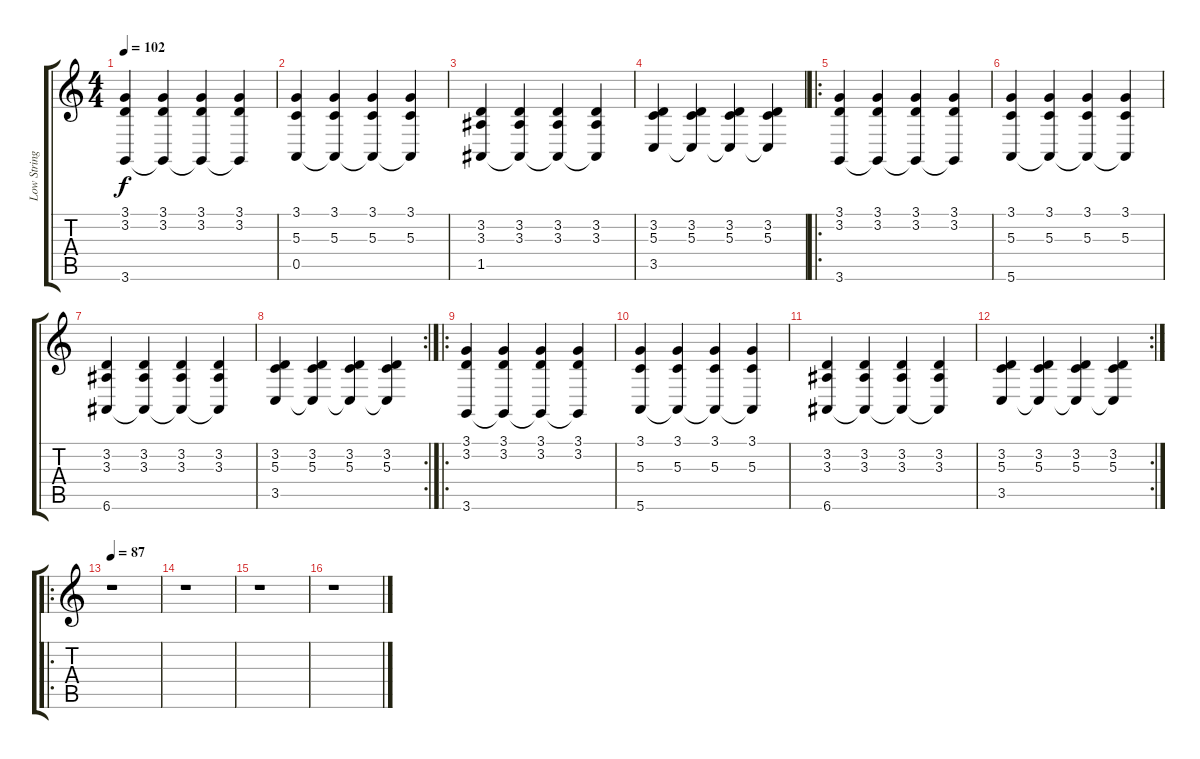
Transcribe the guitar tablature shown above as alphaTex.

\track ("Low Strings" "Low String") {instrument synthstrings1}
\staff {score tabs}
\tuning (E4 B3 G3 D3 A2 E2) {hide}
\ts (4 4)
\tempo 102
\clef g2
\ks c
(3.1 3.2 3.6).4{dy f} (3.1 3.2 3.6{t}).4 (3.1 3.2 3.6{t}).4 (3.1 3.2 3.6{t}).4 |
(3.1 5.3 0.5).4 (3.1 5.3 0.5{t}).4 (3.1 5.3 0.5{t}).4 (3.1 5.3 0.5{t}).4 |
(3.2 3.3 1.5).4 (3.2 3.3 1.5{t}).4 (3.2 3.3 1.5{t}).4 (3.2 3.3 1.5{t}).4 |
(3.2 5.3 3.5).4 (3.2 5.3 3.5{t}).4 (3.2 5.3 3.5{t}).4 (3.2 5.3 3.5{t}).4 |
\ro
(3.1 3.2 3.6).4 (3.1 3.2 3.6{t}).4 (3.1 3.2 3.6{t}).4 (3.1 3.2 3.6{t}).4 |
(3.1 5.3 5.6).4 (3.1 5.3 5.6{t}).4 (3.1 5.3 5.6{t}).4 (3.1 5.3 5.6{t}).4 |
(3.2 3.3 6.6).4 (3.2 3.3 6.6{t}).4 (3.2 3.3 6.6{t}).4 (3.2 3.3 6.6{t}).4 |
\rc 2
(3.2 5.3 3.5).4 (3.2 5.3 3.5{t}).4 (3.2 5.3 3.5{t}).4 (3.2 5.3 3.5{t}).4 |
\ro
(3.1 3.2 3.6).4 (3.1 3.2 3.6{t}).4 (3.1 3.2 3.6{t}).4 (3.1 3.2 3.6{t}).4 |
(3.1 5.3 5.6).4 (3.1 5.3 5.6{t}).4 (3.1 5.3 5.6{t}).4 (3.1 5.3 5.6{t}).4 |
(3.2 3.3 6.6).4 (3.2 3.3 6.6{t}).4 (3.2 3.3 6.6{t}).4 (3.2 3.3 6.6{t}).4 |
\rc 2
(3.2 5.3 3.5).4 (3.2 5.3 3.5{t}).4 (3.2 5.3 3.5{t}).4 (3.2 5.3 3.5{t}).4 |
\ro
\tempo 87
r.1 |
r.1 |
r.1 |
r.1
